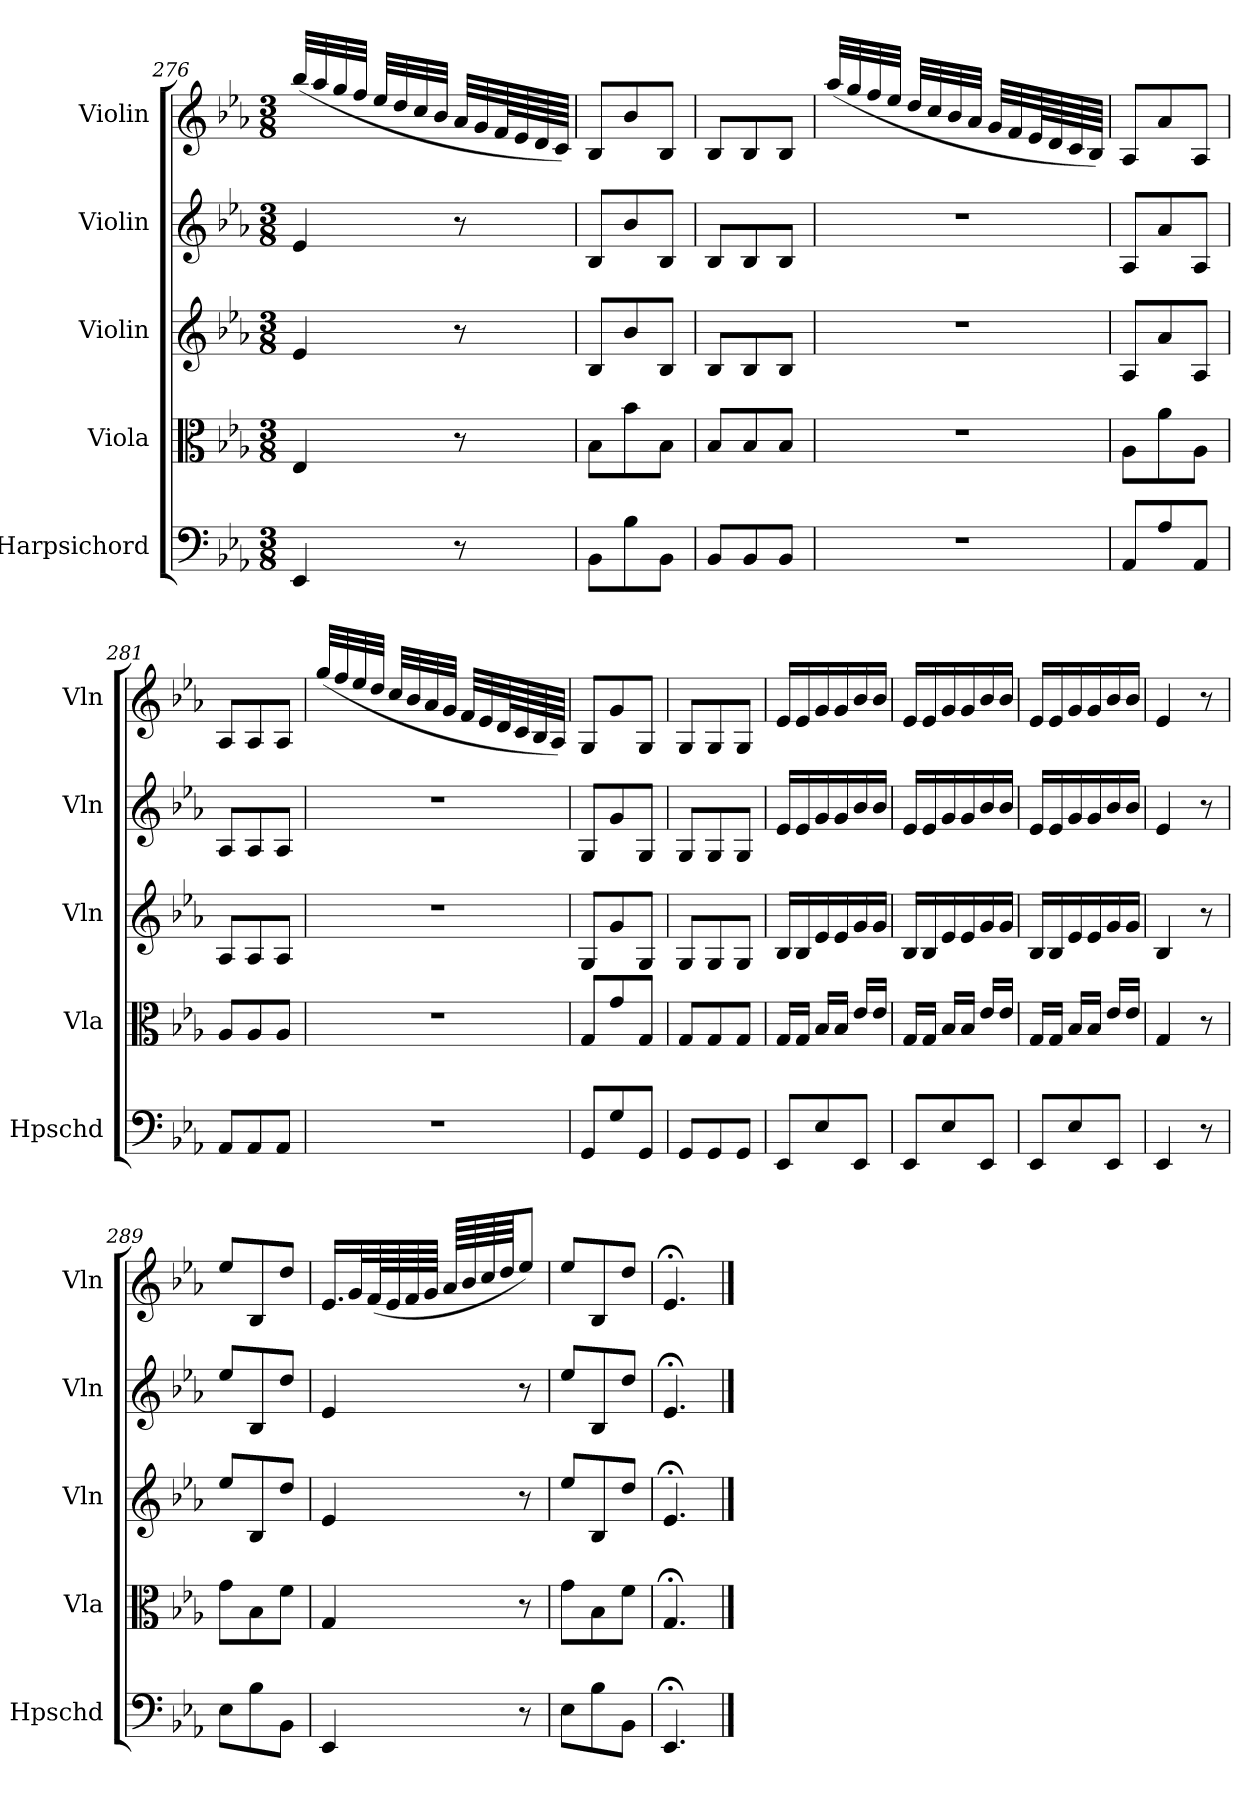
**kern	**kern	**kern	**kern	**kern
*part5	*part4	*part3	*part2	*part1
*staff5	*staff4	*staff3	*staff2	*staff1
*I"Harpsichord	*I"Viola	*I"Violin	*I"Violin	*I"Violin
*I'Hpschd	*I'Vla	*I'Vln	*I'Vln	*I'Vln
*clefF4	*clefC3	*clefG2	*clefG2	*clefG2
*k[b-e-a-]	*k[b-e-a-]	*k[b-e-a-]	*k[b-e-a-]	*k[b-e-a-]
*E-:	*E-:	*E-:	*E-:	*E-:
*M3/8	*M3/8	*M3/8	*M3/8	*M3/8
=276	=276	=276	=276	=276
4EE-/	4E-/	4e-/	4e-/	(32bb-/LLL
.	.	.	.	32aa-/
.	.	.	.	32gg/
.	.	.	.	32ff/JJJ
.	.	.	.	32ee-/LLL
.	.	.	.	32dd/
.	.	.	.	32cc/
.	.	.	.	32b-/JJJ
8r	8r	8r	8r	32a-/LLL
.	.	.	.	32g/
.	.	.	.	64f/L
.	.	.	.	64e-/
.	.	.	.	64d/
.	.	.	.	64c/JJJJ)
=277	=277	=277	=277	=277
8BB-\L	8B-\L	8B-/L	8B-/L	8B-/L
8B-\	8b-\	8b-/	8b-/	8b-/
8BB-\J	8B-\J	8B-/J	8B-/J	8B-/J
=278	=278	=278	=278	=278
8BB-/L	8B-/L	8B-/L	8B-/L	8B-/L
8BB-/	8B-/	8B-/	8B-/	8B-/
8BB-/J	8B-/J	8B-/J	8B-/J	8B-/J
=279	=279	=279	=279	=279
4.r	4.r	4.r	4.r	(32aa-/LLL
.	.	.	.	32gg/
.	.	.	.	32ff/
.	.	.	.	32ee-/JJJ
.	.	.	.	32dd/LLL
.	.	.	.	32cc/
.	.	.	.	32b-/
.	.	.	.	32a-/JJJ
.	.	.	.	32g/LLL
.	.	.	.	32f/
.	.	.	.	64e-/L
.	.	.	.	64d/
.	.	.	.	64c/
.	.	.	.	64B-/JJJJ)
=280	=280	=280	=280	=280
8AA-/L	8A-\L	8A-/L	8A-/L	8A-/L
8A-/	8a-\	8a-/	8a-/	8a-/
8AA-/J	8A-\J	8A-/J	8A-/J	8A-/J
=281	=281	=281	=281	=281
8AA-/L	8A-/L	8A-/L	8A-/L	8A-/L
8AA-/	8A-/	8A-/	8A-/	8A-/
8AA-/J	8A-/J	8A-/J	8A-/J	8A-/J
=282	=282	=282	=282	=282
4.r	4.r	4.r	4.r	(32gg/LLL
.	.	.	.	32ff/
.	.	.	.	32ee-/
.	.	.	.	32dd/JJJ
.	.	.	.	32cc/LLL
.	.	.	.	32b-/
.	.	.	.	32a-/
.	.	.	.	32g/JJJ
.	.	.	.	32f/LLL
.	.	.	.	32e-/
.	.	.	.	64d/L
.	.	.	.	64c/
.	.	.	.	64B-/
.	.	.	.	64A-/JJJJ)
=283	=283	=283	=283	=283
8GG/L	8G/L	8G/L	8G/L	8G/L
8G/	8g/	8g/	8g/	8g/
8GG/J	8G/J	8G/J	8G/J	8G/J
=284	=284	=284	=284	=284
8GG/L	8G/L	8G/L	8G/L	8G/L
8GG/	8G/	8G/	8G/	8G/
8GG/J	8G/J	8G/J	8G/J	8G/J
=285	=285	=285	=285	=285
8EE-/L	16G/LL	16B-/LL	16e-/LL	16e-/LL
.	16G/JJ	16B-/	16e-/	16e-/
8E-/	16B-/LL	16e-/	16g/	16g/
.	16B-/JJ	16e-/	16g/	16g/
8EE-/J	16e-/LL	16g/	16b-/	16b-/
.	16e-/JJ	16g/JJ	16b-/JJ	16b-/JJ
=286	=286	=286	=286	=286
8EE-/L	16G/LL	16B-/LL	16e-/LL	16e-/LL
.	16G/JJ	16B-/	16e-/	16e-/
8E-/	16B-/LL	16e-/	16g/	16g/
.	16B-/JJ	16e-/	16g/	16g/
8EE-/J	16e-/LL	16g/	16b-/	16b-/
.	16e-/JJ	16g/JJ	16b-/JJ	16b-/JJ
=287	=287	=287	=287	=287
8EE-/L	16G/LL	16B-/LL	16e-/LL	16e-/LL
.	16G/JJ	16B-/	16e-/	16e-/
8E-/	16B-/LL	16e-/	16g/	16g/
.	16B-/JJ	16e-/	16g/	16g/
8EE-/J	16e-/LL	16g/	16b-/	16b-/
.	16e-/JJ	16g/JJ	16b-/JJ	16b-/JJ
=288	=288	=288	=288	=288
4EE-/	4G/	4B-/	4e-/	4e-/
8r	8r	8r	8r	8r
=289	=289	=289	=289	=289
8E-\L	8g\L	8ee-/L	8ee-/L	8ee-/L
8B-\	8B-\	8B-/	8B-/	8B-/
8BB-\J	8f\J	8dd/J	8dd/J	8dd/J
=290	=290	=290	=290	=290
4EE-/	4G/	4e-/	4e-/	16.e-/LL
.	.	.	.	32g/L
.	.	.	.	(64f/L
.	.	.	.	64e-/
.	.	.	.	64f/
.	.	.	.	64g/JJJJ
.	.	.	.	64a-/LLLL
.	.	.	.	64b-/
.	.	.	.	64cc/
.	.	.	.	64dd/JJJ
8r	8r	8r	8r	8ee-/J)
=291	=291	=291	=291	=291
8E-\L	8g\L	8ee-/L	8ee-/L	8ee-/L
8B-\	8B-\	8B-/	8B-/	8B-/
8BB-\J	8f\J	8dd/J	8dd/J	8dd/J
=292	=292	=292	=292	=292
4.EE-;</	4.G;</	4.e-;</	4.e-;</	4.e-;</
==	==	==	==	==
*-	*-	*-	*-	*-
